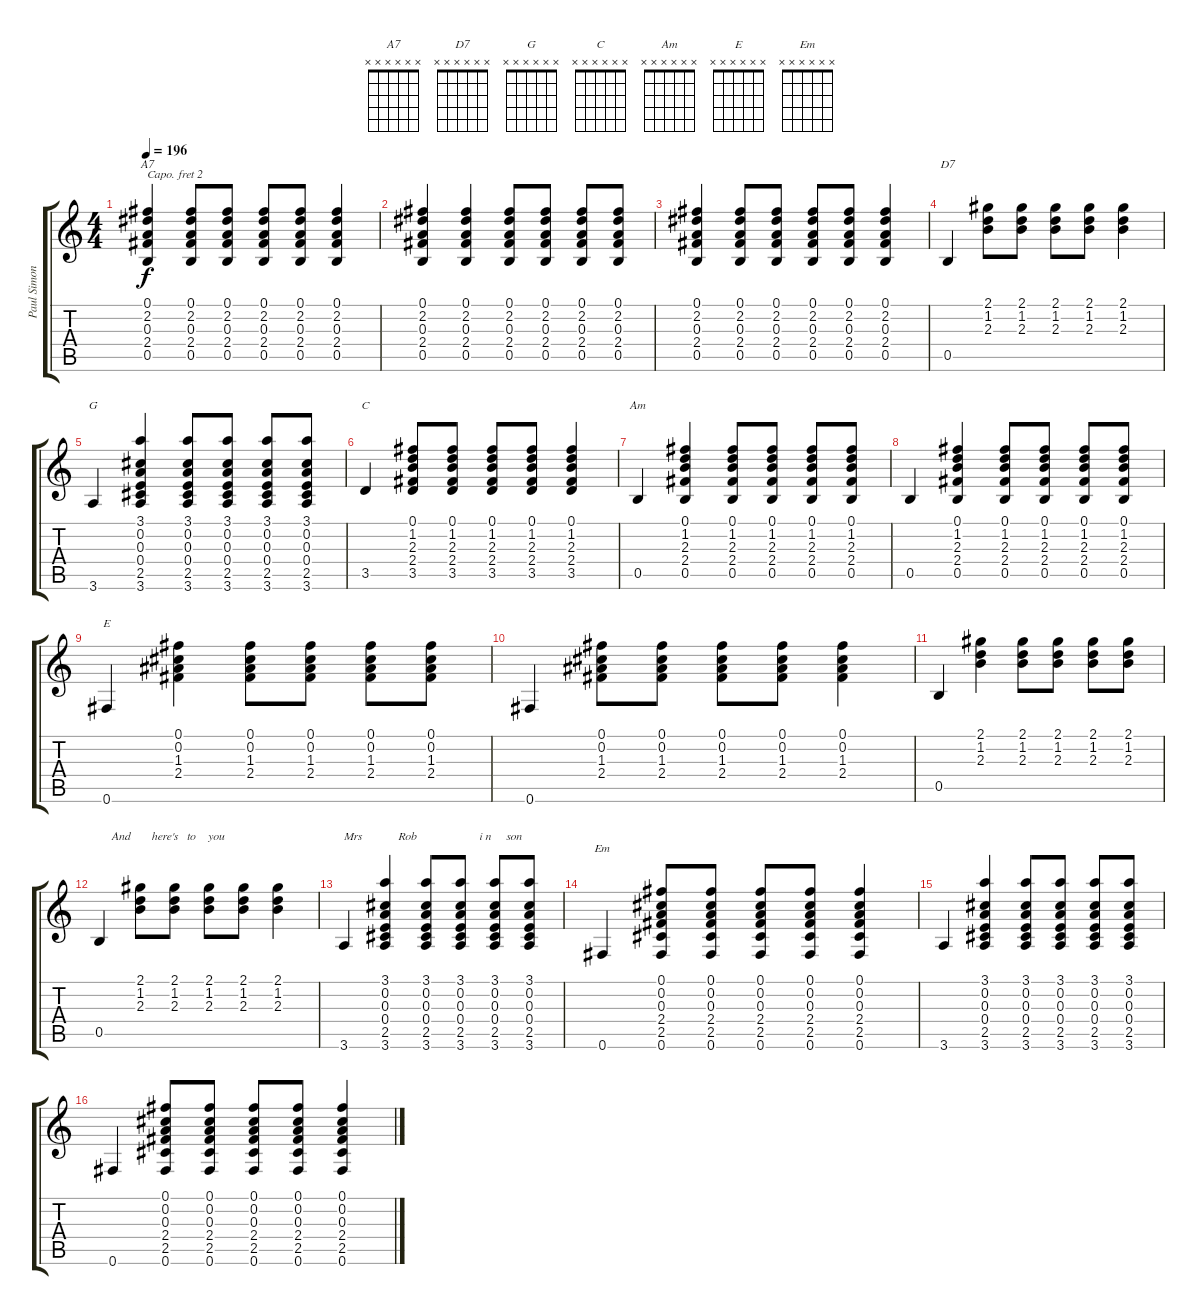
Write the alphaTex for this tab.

\track ("Paul Simon" "Paul Simon") {instrument acousticguitarsteel}
\staff {score tabs}
\capo 2
\tuning (E4 B3 G3 D3 A2 E2) {hide}
\chord ("A7" x x x x x x) {firstfret 0}
\chord ("D7" x x x x x x) {firstfret 0}
\chord ("G" x x x x x x) {firstfret 0}
\chord ("C" x x x x x x) {firstfret 0}
\chord ("Am" x x x x x x) {firstfret 0}
\chord ("E" x x x x x x) {firstfret 0}
\chord ("Em" x x x x x x) {firstfret 0}
\ts (4 4)
\tempo 196
\clef g2
\ks c
(0.1 2.2 0.3 2.4 0.5).4{ch "A7" dy f} (0.1 2.2 0.3 2.4 0.5).8 (0.1 2.2 0.3 2.4 0.5).8 (0.1 2.2 0.3 2.4 0.5).8 (0.1 2.2 0.3 2.4 0.5).8 (0.1 2.2 0.3 2.4 0.5).4 |
(0.1 2.2 0.3 2.4 0.5).4 (0.1 2.2 0.3 2.4 0.5).4 (0.1 2.2 0.3 2.4 0.5).8 (0.1 2.2 0.3 2.4 0.5).8 (0.1 2.2 0.3 2.4 0.5).8 (0.1 2.2 0.3 2.4 0.5).8 |
(0.1 2.2 0.3 2.4 0.5).4 (0.1 2.2 0.3 2.4 0.5).8 (0.1 2.2 0.3 2.4 0.5).8 (0.1 2.2 0.3 2.4 0.5).8 (0.1 2.2 0.3 2.4 0.5).8 (0.1 2.2 0.3 2.4 0.5).4 |
0.5.4{ch "D7"} (2.1 1.2 2.3).8 (2.1 1.2 2.3).8 (2.1 1.2 2.3).8 (2.1 1.2 2.3).8 (2.1 1.2 2.3).4 |
3.6.4{ch "G"} (3.1 0.2 0.3 0.4 2.5 3.6).4 (3.1 0.2 0.3 0.4 2.5 3.6).8 (3.1 0.2 0.3 0.4 2.5 3.6).8 (3.1 0.2 0.3 0.4 2.5 3.6).8 (3.1 0.2 0.3 0.4 2.5 3.6).8 |
3.5.4{ch "C"} (0.1 1.2 2.3 2.4 3.5).8 (0.1 1.2 2.3 2.4 3.5).8 (0.1 1.2 2.3 2.4 3.5).8 (0.1 1.2 2.3 2.4 3.5).8 (0.1 1.2 2.3 2.4 3.5).4 |
0.5.4{ch "Am"} (0.1 1.2 2.3 2.4 0.5).4 (0.1 1.2 2.3 2.4 0.5).8 (0.1 1.2 2.3 2.4 0.5).8 (0.1 1.2 2.3 2.4 0.5).8 (0.1 1.2 2.3 2.4 0.5).8 |
0.5.4 (0.1 1.2 2.3 2.4 0.5).4 (0.1 1.2 2.3 2.4 0.5).8 (0.1 1.2 2.3 2.4 0.5).8 (0.1 1.2 2.3 2.4 0.5).8 (0.1 1.2 2.3 2.4 0.5).8 |
0.6.4{ch "E"} (0.1 0.2 1.3 2.4).4 (0.1 0.2 1.3 2.4).8 (0.1 0.2 1.3 2.4).8 (0.1 0.2 1.3 2.4).8 (0.1 0.2 1.3 2.4).8 |
0.6.4 (0.1 0.2 1.3 2.4).8 (0.1 0.2 1.3 2.4).8 (0.1 0.2 1.3 2.4).8 (0.1 0.2 1.3 2.4).8 (0.1 0.2 1.3 2.4).4 |
0.5.4 (2.1 1.2 2.3).4 (2.1 1.2 2.3).8 (2.1 1.2 2.3).8 (2.1 1.2 2.3).8 (2.1 1.2 2.3).8 |
0.5.4{txt "    And       here's   to    you "} (2.1 1.2 2.3).8 (2.1 1.2 2.3).8 (2.1 1.2 2.3).8 (2.1 1.2 2.3).8 (2.1 1.2 2.3).4 |
3.6.4{txt "Mrs            Rob                     i n     son"} (3.1 0.2 0.3 0.4 2.5 3.6).4 (3.1 0.2 0.3 0.4 2.5 3.6).8 (3.1 0.2 0.3 0.4 2.5 3.6).8 (3.1 0.2 0.3 0.4 2.5 3.6).8 (3.1 0.2 0.3 0.4 2.5 3.6).8 |
0.6.4{ch "Em"} (0.1 0.2 0.3 2.4 2.5 0.6).8 (0.1 0.2 0.3 2.4 2.5 0.6).8 (0.1 0.2 0.3 2.4 2.5 0.6).8 (0.1 0.2 0.3 2.4 2.5 0.6).8 (0.1 0.2 0.3 2.4 2.5 0.6).4 |
3.6.4 (3.1 0.2 0.3 0.4 2.5 3.6).4 (3.1 0.2 0.3 0.4 2.5 3.6).8 (3.1 0.2 0.3 0.4 2.5 3.6).8 (3.1 0.2 0.3 0.4 2.5 3.6).8 (3.1 0.2 0.3 0.4 2.5 3.6).8 |
0.6.4 (0.1 0.2 0.3 2.4 2.5 0.6).8 (0.1 0.2 0.3 2.4 2.5 0.6).8 (0.1 0.2 0.3 2.4 2.5 0.6).8 (0.1 0.2 0.3 2.4 2.5 0.6).8 (0.1 0.2 0.3 2.4 2.5 0.6).4
